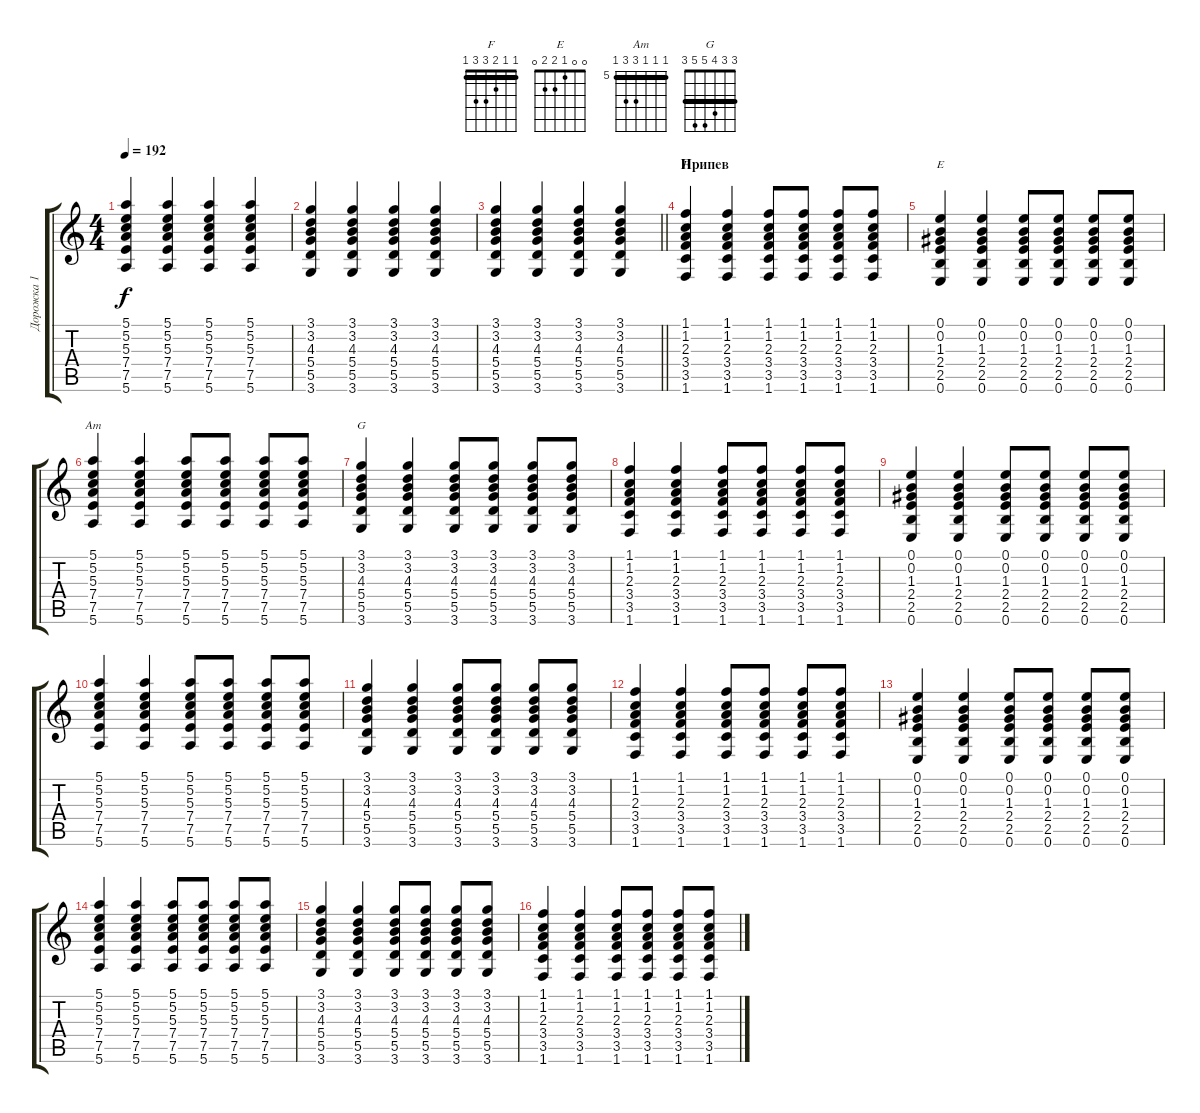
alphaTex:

\track ("Дорожка 1" "Дорожка 1") {instrument acousticguitarsteel}
\staff {score tabs}
\tuning (E4 B3 G3 D3 A2 E2) {hide}
\chord ("F" 1 1 2 3 3 1) {barre 1}
\chord ("E" 0 0 1 2 2 0)
\chord ("Am" 5 5 5 7 7 5) {firstfret 5 barre 5}
\chord ("G" 3 3 4 5 5 3) {barre 3}
\ts (4 4)
\tempo 192
\clef g2
\ks c
(5.1 5.2 5.3 7.4 7.5 5.6).4{dy f} (5.1 5.2 5.3 7.4 7.5 5.6).4 (5.1 5.2 5.3 7.4 7.5 5.6).4 (5.1 5.2 5.3 7.4 7.5 5.6).4 |
(3.1 3.2 4.3 5.4 5.5 3.6).4 (3.1 3.2 4.3 5.4 5.5 3.6).4 (3.1 3.2 4.3 5.4 5.5 3.6).4 (3.1 3.2 4.3 5.4 5.5 3.6).4 |
\barLineRight lightlight
(3.1 3.2 4.3 5.4 5.5 3.6).4 (3.1 3.2 4.3 5.4 5.5 3.6).4 (3.1 3.2 4.3 5.4 5.5 3.6).4 (3.1 3.2 4.3 5.4 5.5 3.6).4 |
\section ("" "Припев")
(1.1 1.2 2.3 3.4 3.5 1.6).4{ch "F"} (1.1 1.2 2.3 3.4 3.5 1.6).4 (1.1 1.2 2.3 3.4 3.5 1.6).8 (1.1 1.2 2.3 3.4 3.5 1.6).8 (1.1 1.2 2.3 3.4 3.5 1.6).8 (1.1 1.2 2.3 3.4 3.5 1.6).8 |
(0.1 0.2 1.3 2.4 2.5 0.6).4{ch "E"} (0.1 0.2 1.3 2.4 2.5 0.6).4 (0.1 0.2 1.3 2.4 2.5 0.6).8 (0.1 0.2 1.3 2.4 2.5 0.6).8 (0.1 0.2 1.3 2.4 2.5 0.6).8 (0.1 0.2 1.3 2.4 2.5 0.6).8 |
(5.1 5.2 5.3 7.4 7.5 5.6).4{ch "Am"} (5.1 5.2 5.3 7.4 7.5 5.6).4 (5.1 5.2 5.3 7.4 7.5 5.6).8 (5.1 5.2 5.3 7.4 7.5 5.6).8 (5.1 5.2 5.3 7.4 7.5 5.6).8 (5.1 5.2 5.3 7.4 7.5 5.6).8 |
(3.1 3.2 4.3 5.4 5.5 3.6).4{ch "G"} (3.1 3.2 4.3 5.4 5.5 3.6).4 (3.1 3.2 4.3 5.4 5.5 3.6).8 (3.1 3.2 4.3 5.4 5.5 3.6).8 (3.1 3.2 4.3 5.4 5.5 3.6).8 (3.1 3.2 4.3 5.4 5.5 3.6).8 |
(1.1 1.2 2.3 3.4 3.5 1.6).4 (1.1 1.2 2.3 3.4 3.5 1.6).4 (1.1 1.2 2.3 3.4 3.5 1.6).8 (1.1 1.2 2.3 3.4 3.5 1.6).8 (1.1 1.2 2.3 3.4 3.5 1.6).8 (1.1 1.2 2.3 3.4 3.5 1.6).8 |
(0.1 0.2 1.3 2.4 2.5 0.6).4 (0.1 0.2 1.3 2.4 2.5 0.6).4 (0.1 0.2 1.3 2.4 2.5 0.6).8 (0.1 0.2 1.3 2.4 2.5 0.6).8 (0.1 0.2 1.3 2.4 2.5 0.6).8 (0.1 0.2 1.3 2.4 2.5 0.6).8 |
(5.1 5.2 5.3 7.4 7.5 5.6).4 (5.1 5.2 5.3 7.4 7.5 5.6).4 (5.1 5.2 5.3 7.4 7.5 5.6).8 (5.1 5.2 5.3 7.4 7.5 5.6).8 (5.1 5.2 5.3 7.4 7.5 5.6).8 (5.1 5.2 5.3 7.4 7.5 5.6).8 |
(3.1 3.2 4.3 5.4 5.5 3.6).4 (3.1 3.2 4.3 5.4 5.5 3.6).4 (3.1 3.2 4.3 5.4 5.5 3.6).8 (3.1 3.2 4.3 5.4 5.5 3.6).8 (3.1 3.2 4.3 5.4 5.5 3.6).8 (3.1 3.2 4.3 5.4 5.5 3.6).8 |
(1.1 1.2 2.3 3.4 3.5 1.6).4 (1.1 1.2 2.3 3.4 3.5 1.6).4 (1.1 1.2 2.3 3.4 3.5 1.6).8 (1.1 1.2 2.3 3.4 3.5 1.6).8 (1.1 1.2 2.3 3.4 3.5 1.6).8 (1.1 1.2 2.3 3.4 3.5 1.6).8 |
(0.1 0.2 1.3 2.4 2.5 0.6).4 (0.1 0.2 1.3 2.4 2.5 0.6).4 (0.1 0.2 1.3 2.4 2.5 0.6).8 (0.1 0.2 1.3 2.4 2.5 0.6).8 (0.1 0.2 1.3 2.4 2.5 0.6).8 (0.1 0.2 1.3 2.4 2.5 0.6).8 |
(5.1 5.2 5.3 7.4 7.5 5.6).4 (5.1 5.2 5.3 7.4 7.5 5.6).4 (5.1 5.2 5.3 7.4 7.5 5.6).8 (5.1 5.2 5.3 7.4 7.5 5.6).8 (5.1 5.2 5.3 7.4 7.5 5.6).8 (5.1 5.2 5.3 7.4 7.5 5.6).8 |
(3.1 3.2 4.3 5.4 5.5 3.6).4 (3.1 3.2 4.3 5.4 5.5 3.6).4 (3.1 3.2 4.3 5.4 5.5 3.6).8 (3.1 3.2 4.3 5.4 5.5 3.6).8 (3.1 3.2 4.3 5.4 5.5 3.6).8 (3.1 3.2 4.3 5.4 5.5 3.6).8 |
(1.1 1.2 2.3 3.4 3.5 1.6).4 (1.1 1.2 2.3 3.4 3.5 1.6).4 (1.1 1.2 2.3 3.4 3.5 1.6).8 (1.1 1.2 2.3 3.4 3.5 1.6).8 (1.1 1.2 2.3 3.4 3.5 1.6).8 (1.1 1.2 2.3 3.4 3.5 1.6).8
